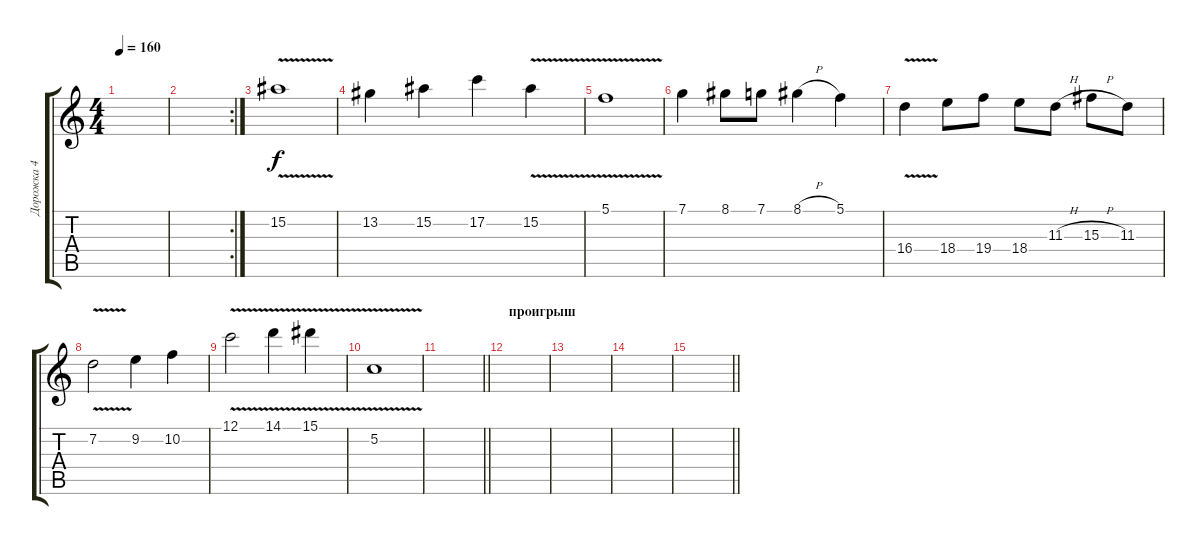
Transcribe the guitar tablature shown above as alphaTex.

\track ("Дорожка 4" "Дорожка 4") {instrument overdrivenguitar}
\staff {score tabs}
\tuning (C4 G3 Eb3 Bb2 F2 C2) {hide}
\ts (4 4)
\tempo 160
\clef g2
\ks c
|
\rc 2
|
15.2{v}.1 |
13.2.4 15.2.4 17.2.4 15.2{v}.4 |
5.1{v}.1 |
7.1.4 8.1.8 7.1.8 8.1{h}.4 5.1.4 |
16.4{v}.4 18.4.8 19.4.8 18.4.8 11.3{h}.8 15.3{h}.8 11.3.8 |
7.2{v}.2 9.2.4 10.2.4 |
12.1{v}.2 14.1{v}.4 15.1{v}.4 |
5.2{v}.1 |
\barLineRight lightlight
|
\section ("" "проигрыш")
|
|
|
\barLineRight lightlight
